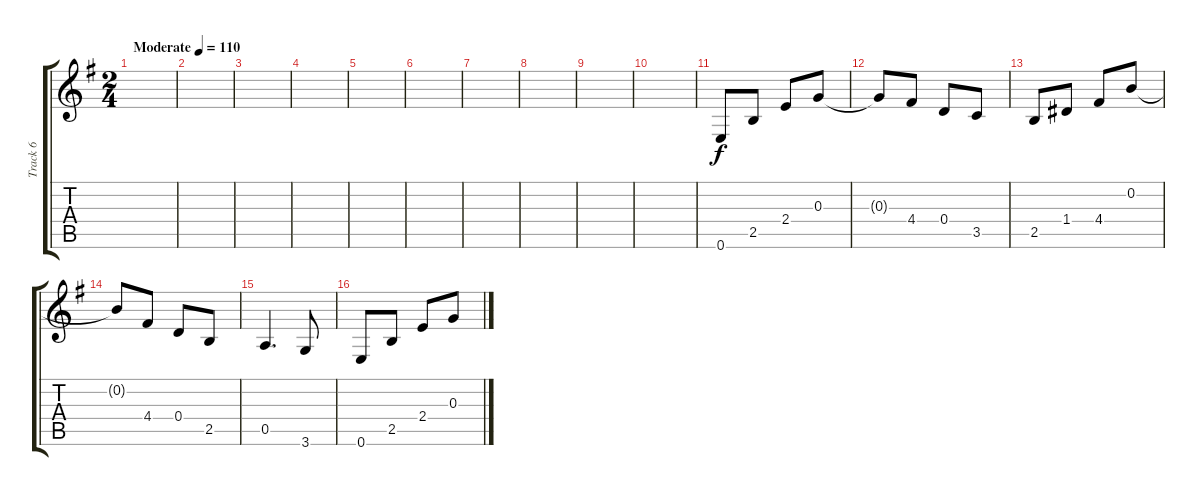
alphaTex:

\track ("Track 6" "Track 6") {instrument acousticguitarnylon}
\staff {score tabs}
\tuning (E4 B3 G3 D3 A2 E2) {hide}
\ts (2 4)
\tempo (110 "Moderate")
\clef g2
\ks g
|
|
|
|
|
|
|
|
|
|
0.6.8 2.5.8 2.4.8 0.3.8 |
0.3{t}.8 4.4.8 0.4.8 3.5.8 |
2.5.8 1.4.8 4.4.8 0.2.8 |
0.2{t}.8 4.4.8 0.4.8 2.5.8 |
0.5.4{d} 3.6.8 |
0.6.8 2.5.8 2.4.8 0.3.8
